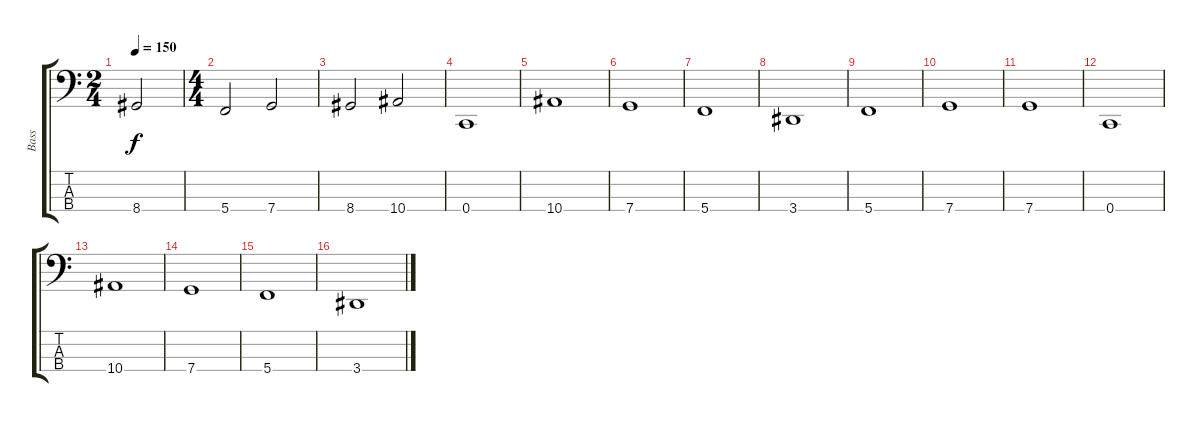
\track ("Bass" "Bass") {instrument electricbasspick}
\staff {score tabs}
\tuning (F2 C2 G1 C1) {hide}
\ts (2 4)
\tempo 150
\clef f4
\ks c
8.4.2{dy f} |
\ts (4 4)
5.4.2 7.4.2 |
8.4.2 10.4.2 |
0.4.1 |
10.4.1 |
7.4.1 |
5.4.1 |
3.4.1 |
5.4.1 |
7.4.1 |
7.4.1 |
0.4.1 |
10.4.1 |
7.4.1 |
5.4.1 |
3.4.1
